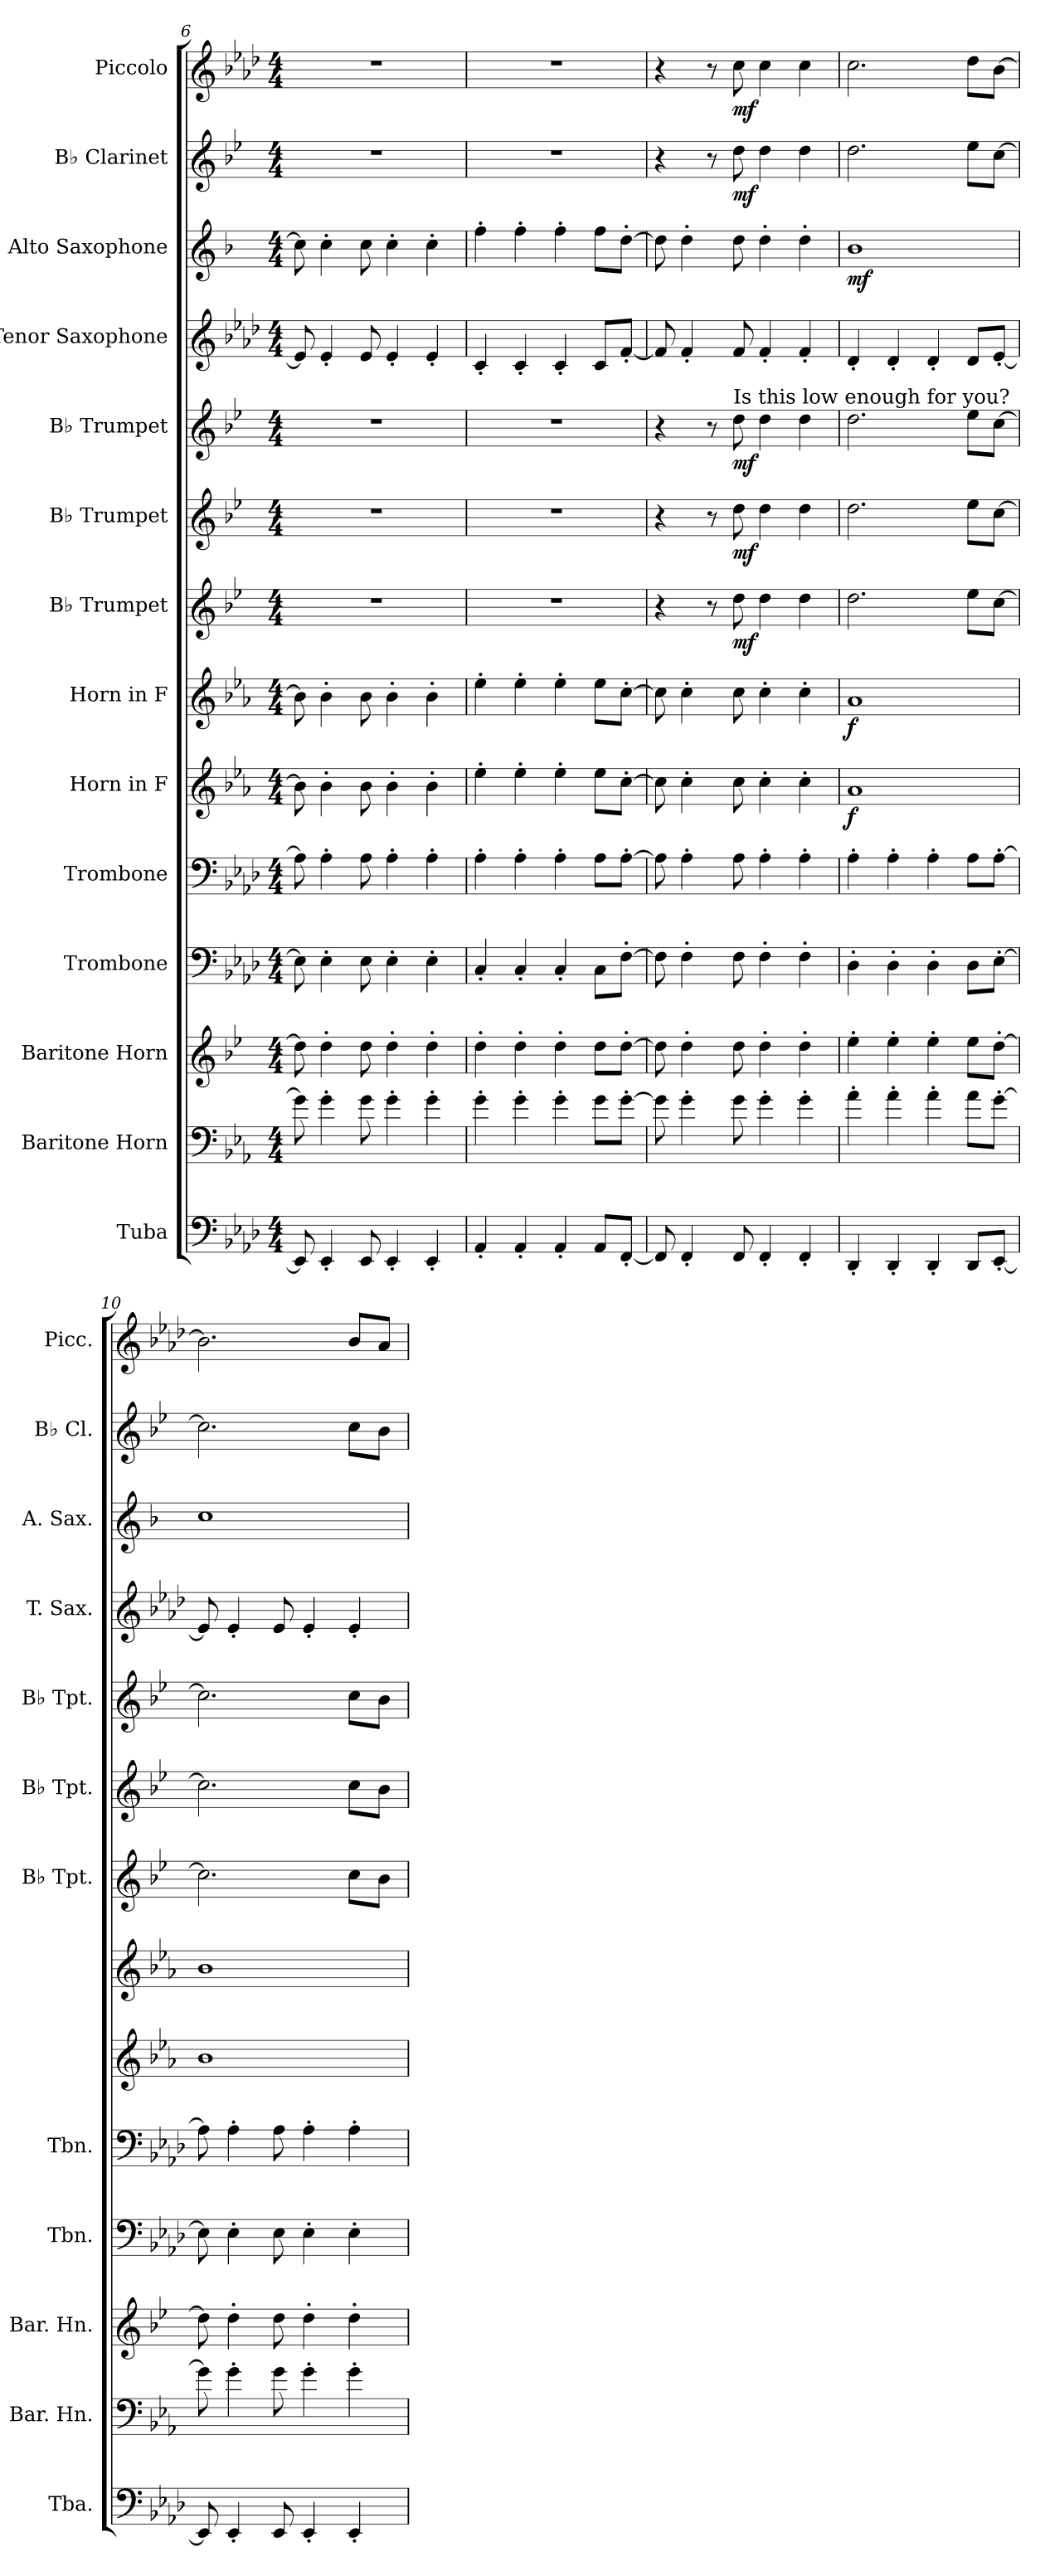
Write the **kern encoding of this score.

**kern	**kern	**kern	**kern	**kern	**kern	**dynam	**kern	**dynam	**kern	**dynam	**kern	**dynam	**kern	**dynam	**kern	**kern	**dynam	**kern	**dynam	**kern	**dynam
*part14	*part13	*part12	*part11	*part10	*part9	*part9	*part8	*part8	*part7	*part7	*part6	*part6	*part5	*part5	*part4	*part3	*part3	*part2	*part2	*part1	*part1
*staff14	*staff13	*staff12	*staff11	*staff10	*staff9	*staff9	*staff8	*staff8	*staff7	*staff7	*staff6	*staff6	*staff5	*staff5	*staff4	*staff3	*staff3	*staff2	*staff2	*staff1	*staff1
*I"Tuba	*I"Baritone Horn	*I"Baritone Horn	*I"Trombone	*I"Trombone	*I"Horn in F	*	*I"Horn in F	*	*I"B♭ Trumpet	*	*I"B♭ Trumpet	*	*I"B♭ Trumpet	*	*I"Tenor Saxophone	*I"Alto Saxophone	*	*I"B♭ Clarinet	*	*I"Piccolo	*
*I'Tba.	*I'Bar. Hn.	*I'Bar. Hn.	*I'Tbn.	*I'Tbn.	*	*	*	*	*I'B♭ Tpt.	*	*I'B♭ Tpt.	*	*I'B♭ Tpt.	*	*I'T. Sax.	*I'A. Sax.	*	*I'B♭ Cl.	*	*I'Picc.	*
!!LO:PB:g=z
*clefF4	*clefF4	*clefG2	*clefF4	*clefF4	*clefG2	*	*clefG2	*	*clefG2	*	*clefG2	*	*clefG2	*	*clefG2	*clefG2	*	*clefG2	*	*clefG2	*
*	*ITrd4c7	*ITrd4c7	*	*	*ITrd4c7	*	*ITrd4c7	*	*ITrd1c2	*	*ITrd1c2	*	*ITrd1c2	*	*ITrd8c14	*ITrd5c9	*	*ITrd1c2	*	*ITrd-7c-12	*
*k[b-e-a-d-]	*k[b-e-a-d-]	*k[b-e-a-]	*k[b-e-a-d-]	*k[b-e-a-d-]	*k[b-e-a-d-]	*	*k[b-e-a-d-]	*	*k[b-e-a-d-]	*	*k[b-e-a-d-]	*	*k[b-e-a-d-]	*	*k[b-e-a-d-]	*k[b-e-a-d-]	*	*k[b-e-a-d-]	*	*k[b-e-a-d-]	*
*M4/4	*M4/4	*M4/4	*M4/4	*M4/4	*M4/4	*	*M4/4	*	*M4/4	*	*M4/4	*	*M4/4	*	*M4/4	*M4/4	*	*M4/4	*	*M4/4	*
=6	=6	=6	=6	=6	=6	=6	=6	=6	=6	=6	=6	=6	=6	=6	=6	=6	=6	=6	=6	=6	=6
8EE-/]	8c\]	8g\]	8E-\]	8A-\]	8e-\]	.	8e-\]	.	1r	.	1r	.	1r	.	8E-/]	8e-\]	.	1r	.	1r	.
4EE-'/	4c'\	4g'\	4E-'\	4A-'\	4e-'\	.	4e-'\	.	.	.	.	.	.	.	4E-'/	4e-'\	.	.	.	.	.
8EE-/	8c\	8g\	8E-\	8A-\	8e-\	.	8e-\	.	.	.	.	.	.	.	8E-/	8e-\	.	.	.	.	.
4EE-'/	4c'\	4g'\	4E-'\	4A-'\	4e-'\	.	4e-'\	.	.	.	.	.	.	.	4E-'/	4e-'\	.	.	.	.	.
4EE-'/	4c'\	4g'\	4E-'\	4A-'\	4e-'\	.	4e-'\	.	.	.	.	.	.	.	4E-'/	4e-'\	.	.	.	.	.
=7	=7	=7	=7	=7	=7	=7	=7	=7	=7	=7	=7	=7	=7	=7	=7	=7	=7	=7	=7	=7	=7
4AA-'/	4c'\	4g'\	4C'/	4A-'\	4a-'\	.	4a-'\	.	1r	.	1r	.	1r	.	4C'/	4a-'\	.	1r	.	1r	.
4AA-'/	4c'\	4g'\	4C'/	4A-'\	4a-'\	.	4a-'\	.	.	.	.	.	.	.	4C'/	4a-'\	.	.	.	.	.
4AA-'/	4c'\	4g'\	4C'/	4A-'\	4a-'\	.	4a-'\	.	.	.	.	.	.	.	4C'/	4a-'\	.	.	.	.	.
8AA-/L	8c\L	8g\L	8C\L	8A-\L	8a-\L	.	8a-\L	.	.	.	.	.	.	.	8C/L	8a-\L	.	.	.	.	.
[8FF'/J	[8c'\J	[8g'\J	[8F'\J	[8A-'\J	[8f'\J	.	[8f'\J	.	.	.	.	.	.	.	[8F'/J	[8f'\J	.	.	.	.	.
=8	=8	=8	=8	=8	=8	=8	=8	=8	=8	=8	=8	=8	=8	=8	=8	=8	=8	=8	=8	=8	=8
8FF/]	8c\]	8g\]	8F\]	8A-\]	8f\]	.	8f\]	.	4r	.	4r	.	4r	.	8F/]	8f\]	.	4r	.	4r	.
4FF'/	4c'\	4g'\	4F'\	4A-'\	4f'\	.	4f'\	.	.	.	.	.	.	.	4F'/	4f'\	.	.	.	.	.
.	.	.	.	.	.	.	.	.	8r	.	8r	.	8r	.	.	.	.	8r	.	8r	.
!	!	!	!	!	!	!	!	!	!	!	!	!	!LO:TX:a:t=Is this low enough for you?	!	!	!	!	!	!	!	!
!	!	!	!	!	!	!	!	!	!	!LO:DY:b	!	!LO:DY:b	!	!LO:DY:b	!	!	!	!	!LO:DY:b	!	!LO:DY:b
8FF/	8c\	8g\	8F\	8A-\	8f\	.	8f\	.	8cc\	mf	8cc\	mf	8cc\	mf	8F/	8f\	.	8cc\	mf	8ccc\	mf
4FF'/	4c'\	4g'\	4F'\	4A-'\	4f'\	.	4f'\	.	4cc\	.	4cc\	.	4cc\	.	4F'/	4f'\	.	4cc\	.	4ccc\	.
4FF'/	4c'\	4g'\	4F'\	4A-'\	4f'\	.	4f'\	.	4cc\	.	4cc\	.	4cc\	.	4F'/	4f'\	.	4cc\	.	4ccc\	.
=9	=9	=9	=9	=9	=9	=9	=9	=9	=9	=9	=9	=9	=9	=9	=9	=9	=9	=9	=9	=9	=9
!	!	!	!	!	!	!LO:DY:b	!	!LO:DY:b	!	!	!	!	!	!	!	!	!LO:DY:b	!	!	!	!
4DD-'/	4d-'\	4a-'\	4D-'\	4A-'\	1d-	f	1d-	f	2.cc\	.	2.cc\	.	2.cc\	.	4D-'/	1d-	mf	2.cc\	.	2.ccc\	.
4DD-'/	4d-'\	4a-'\	4D-'\	4A-'\	.	.	.	.	.	.	.	.	.	.	4D-'/	.	.	.	.	.	.
4DD-'/	4d-'\	4a-'\	4D-'\	4A-'\	.	.	.	.	.	.	.	.	.	.	4D-'/	.	.	.	.	.	.
8DD-/L	8d-\L	8a-\L	8D-\L	8A-\L	.	.	.	.	8dd-\L	.	8dd-\L	.	8dd-\L	.	8D-/L	.	.	8dd-\L	.	8ddd-\L	.
[8EE-'/J	[8c'\J	[8g'\J	[8E-'\J	[8A-'\J	.	.	.	.	[8b-\J	.	[8b-\J	.	[8b-\J	.	[8E-'/J	.	.	[8b-\J	.	[8bb-\J	.
=10	=10	=10	=10	=10	=10	=10	=10	=10	=10	=10	=10	=10	=10	=10	=10	=10	=10	=10	=10	=10	=10
8EE-/]	8c\]	8g\]	8E-\]	8A-\]	1e-	.	1e-	.	2.b-\]	.	2.b-\]	.	2.b-\]	.	8E-/]	1e-	.	2.b-\]	.	2.bb-\]	.
4EE-'/	4c'\	4g'\	4E-'\	4A-'\	.	.	.	.	.	.	.	.	.	.	4E-'/	.	.	.	.	.	.
8EE-/	8c\	8g\	8E-\	8A-\	.	.	.	.	.	.	.	.	.	.	8E-/	.	.	.	.	.	.
4EE-'/	4c'\	4g'\	4E-'\	4A-'\	.	.	.	.	.	.	.	.	.	.	4E-'/	.	.	.	.	.	.
4EE-'/	4c'\	4g'\	4E-'\	4A-'\	.	.	.	.	8b-\L	.	8b-\L	.	8b-\L	.	4E-'/	.	.	8b-\L	.	8bb-/L	.
.	.	.	.	.	.	.	.	.	8a-\J	.	8a-\J	.	8a-\J	.	.	.	.	8a-\J	.	8aa-/J	.
=	=	=	=	=	=	=	=	=	=	=	=	=	=	=	=	=	=	=	=	=	=
*-	*-	*-	*-	*-	*-	*-	*-	*-	*-	*-	*-	*-	*-	*-	*-	*-	*-	*-	*-	*-	*-
